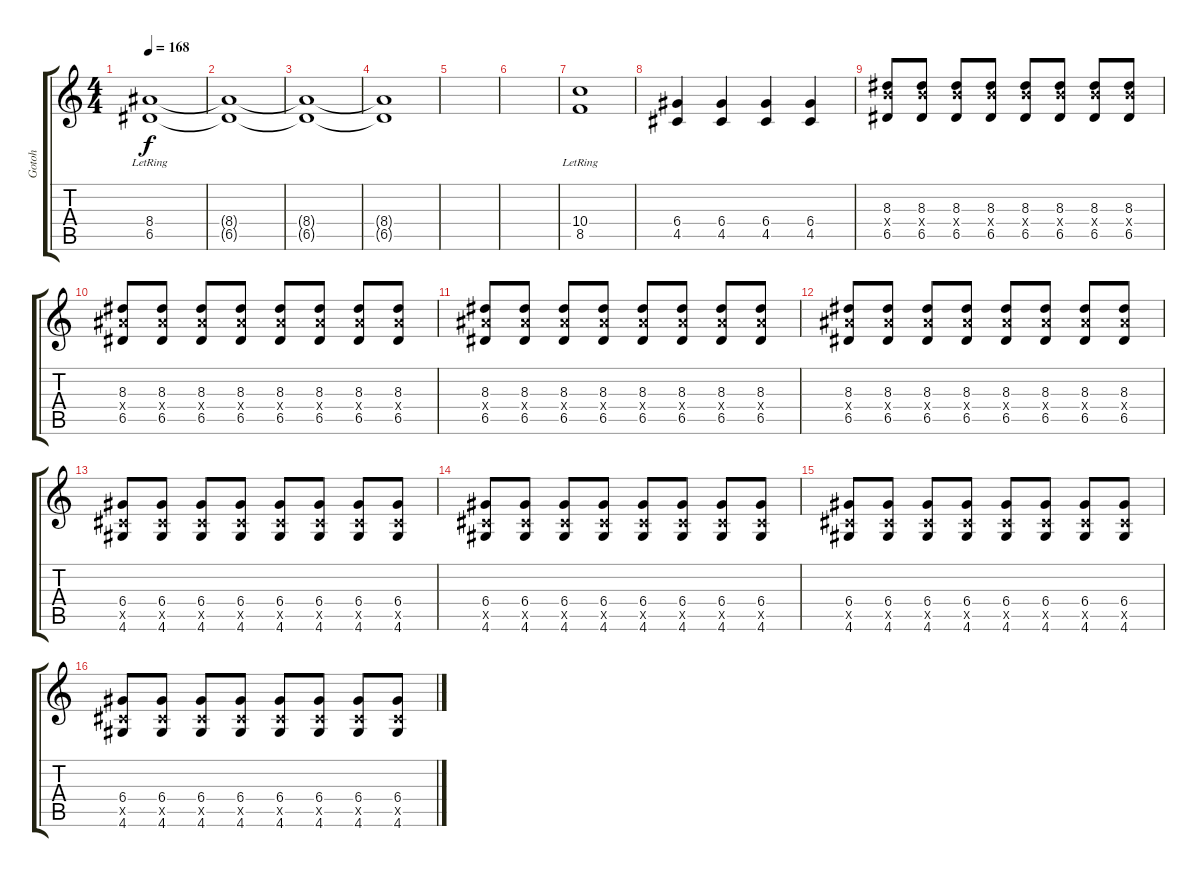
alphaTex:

\track ("Gotoh" "Gotoh") {instrument distortionguitar}
\staff {score tabs}
\tuning (E4 B3 G3 D3 A2 E2) {hide}
\ts (4 4)
\tempo 168
\clef g2
\ks c
(8.4{lr} 6.5{lr}).1{dy f} |
(8.4{t} 6.5{t}).1 |
(8.4{t} 6.5{t}).1 |
(8.4{t} 6.5{t}).1 |
|
|
(10.4{lr} 8.5).1 |
(6.4 4.5).4 (6.4 4.5).4 (6.4 4.5).4 (6.4 4.5).4 |
(8.3 9.4{x} 6.5).8 (8.3 9.4{x} 6.5).8 (8.3 9.4{x} 6.5).8 (8.3 9.4{x} 6.5).8 (8.3 9.4{x} 6.5).8 (8.3 9.4{x} 6.5).8 (8.3 9.4{x} 6.5).8 (8.3 9.4{x} 6.5).8 |
(8.3 8.4{x} 6.5).8 (8.3 8.4{x} 6.5).8 (8.3 8.4{x} 6.5).8 (8.3 8.4{x} 6.5).8 (8.3 8.4{x} 6.5).8 (8.3 8.4{x} 6.5).8 (8.3 8.4{x} 6.5).8 (8.3 8.4{x} 6.5).8 |
(8.3 8.4{x} 6.5).8 (8.3 8.4{x} 6.5).8 (8.3 8.4{x} 6.5).8 (8.3 8.4{x} 6.5).8 (8.3 8.4{x} 6.5).8 (8.3 8.4{x} 6.5).8 (8.3 8.4{x} 6.5).8 (8.3 8.4{x} 6.5).8 |
(8.3 8.4{x} 6.5).8 (8.3 8.4{x} 6.5).8 (8.3 8.4{x} 6.5).8 (8.3 8.4{x} 6.5).8 (8.3 8.4{x} 6.5).8 (8.3 8.4{x} 6.5).8 (8.3 8.4{x} 6.5).8 (8.3 8.4{x} 6.5).8 |
(6.4 4.5{x} 4.6).8 (6.4 4.5{x} 4.6).8 (6.4 4.5{x} 4.6).8 (6.4 4.5{x} 4.6).8 (6.4 4.5{x} 4.6).8 (6.4 4.5{x} 4.6).8 (6.4 4.5{x} 4.6).8 (6.4 4.5{x} 4.6).8 |
(6.4 4.5{x} 4.6).8 (6.4 4.5{x} 4.6).8 (6.4 4.5{x} 4.6).8 (6.4 4.5{x} 4.6).8 (6.4 4.5{x} 4.6).8 (6.4 4.5{x} 4.6).8 (6.4 4.5{x} 4.6).8 (6.4 4.5{x} 4.6).8 |
(6.4 4.5{x} 4.6).8 (6.4 4.5{x} 4.6).8 (6.4 4.5{x} 4.6).8 (6.4 4.5{x} 4.6).8 (6.4 4.5{x} 4.6).8 (6.4 4.5{x} 4.6).8 (6.4 4.5{x} 4.6).8 (6.4 4.5{x} 4.6).8 |
(6.4 4.5{x} 4.6).8 (6.4 4.5{x} 4.6).8 (6.4 4.5{x} 4.6).8 (6.4 4.5{x} 4.6).8 (6.4 4.5{x} 4.6).8 (6.4 4.5{x} 4.6).8 (6.4 4.5{x} 4.6).8 (6.4 4.5{x} 4.6).8
